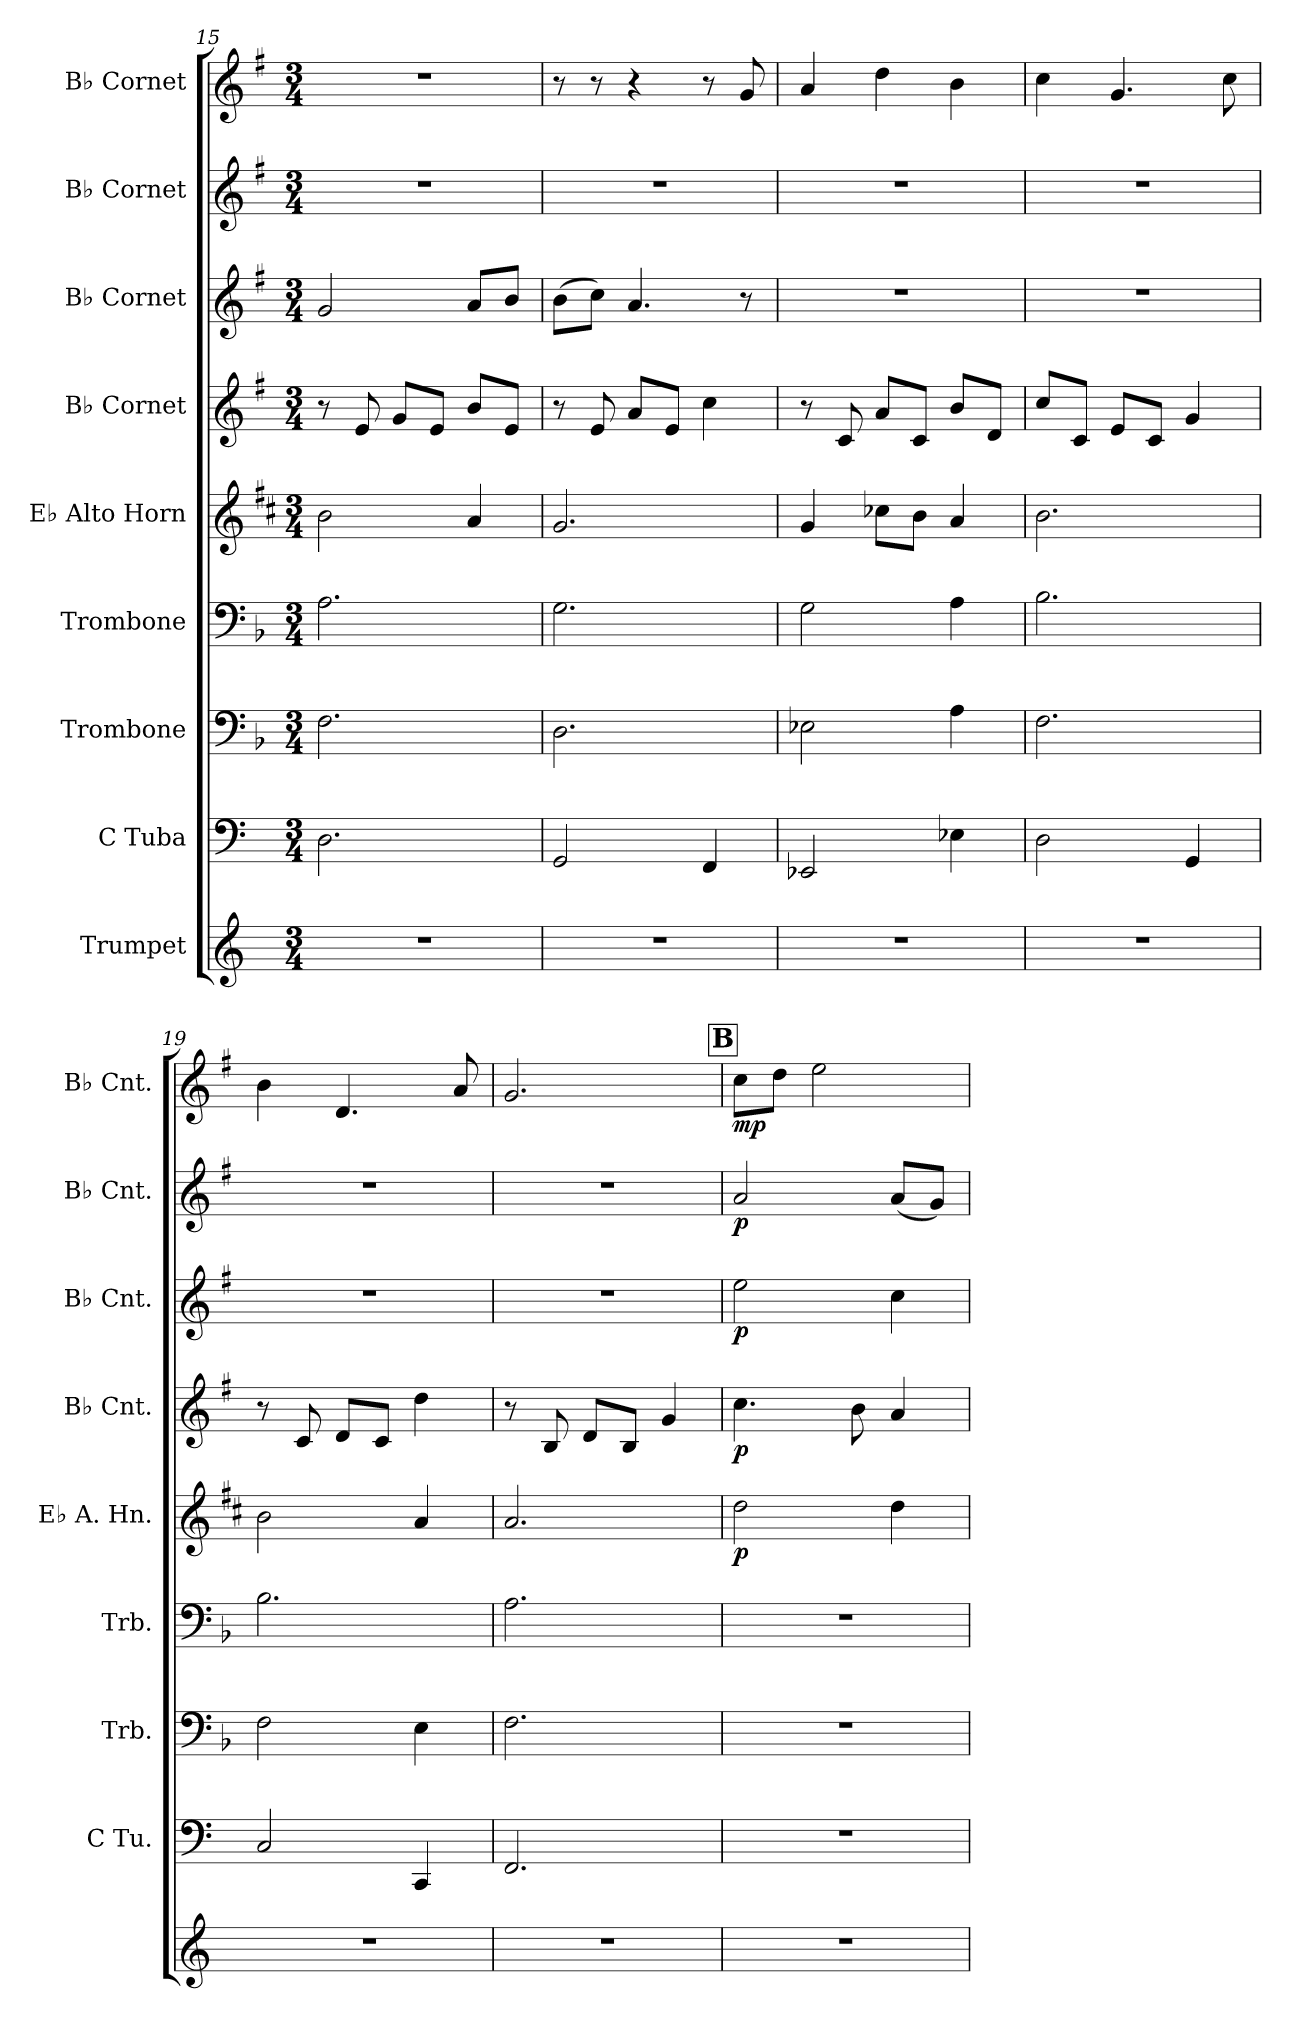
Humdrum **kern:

**kern	**kern	**kern	**kern	**kern	**dynam	**kern	**dynam	**kern	**dynam	**kern	**dynam	**kern	**dynam
*part9	*part8	*part7	*part6	*part5	*part5	*part4	*part4	*part3	*part3	*part2	*part2	*part1	*part1
*staff9	*staff8	*staff7	*staff6	*staff5	*staff5	*staff4	*staff4	*staff3	*staff3	*staff2	*staff2	*staff1	*staff1
*I"Trumpet	*I"C Tuba	*I"Trombone	*I"Trombone	*I"E♭ Alto Horn	*	*I"B♭ Cornet	*	*I"B♭ Cornet	*	*I"B♭ Cornet	*	*I"B♭ Cornet	*
*	*I'C Tu.	*I'Trb.	*I'Trb.	*I'E♭ A. Hn.	*	*I'B♭ Cnt.	*	*I'B♭ Cnt.	*	*I'B♭ Cnt.	*	*I'B♭ Cnt.	*
*clefG2	*clefF4	*clefF4	*clefF4	*clefG2	*	*clefG2	*	*clefG2	*	*clefG2	*	*clefG2	*
*ITrd1c2	*	*	*	*ITrd5c9	*	*ITrd1c2	*	*ITrd1c2	*	*ITrd1c2	*	*ITrd1c2	*
*k[b-e-]	*k[]	*k[b-]	*k[b-]	*k[b-]	*	*k[b-]	*	*k[b-]	*	*k[b-]	*	*k[b-]	*
*B-:	*C:	*F:	*F:	*F:	*	*F:	*	*F:	*	*F:	*	*F:	*
*M3/4	*M3/4	*M3/4	*M3/4	*M3/4	*	*M3/4	*	*M3/4	*	*M3/4	*	*M3/4	*
=15	=15	=15	=15	=15	=15	=15	=15	=15	=15	=15	=15	=15	=15
2.r	2.D\	2.F\	2.A\	2d\	.	8r	.	2f/	.	2.r	.	2.r	.
.	.	.	.	.	.	8d/	.	.	.	.	.	.	.
.	.	.	.	.	.	8f/L	.	.	.	.	.	.	.
.	.	.	.	.	.	8d/J	.	.	.	.	.	.	.
.	.	.	.	4c/	.	8a/L	.	8g/L	.	.	.	.	.
.	.	.	.	.	.	8d/J	.	8a/J	.	.	.	.	.
=16	=16	=16	=16	=16	=16	=16	=16	=16	=16	=16	=16	=16	=16
2.r	2GG/	2.D\	2.G\	2.B-/	.	8r	.	(8a\L	.	2.r	.	8r	.
.	.	.	.	.	.	8d/	.	8b-\J)	.	.	.	8r	.
.	.	.	.	.	.	8g/L	.	4.g/	.	.	.	4r	.
.	.	.	.	.	.	8d/J	.	.	.	.	.	.	.
.	4FF/	.	.	.	.	4b-\	.	.	.	.	.	8r	.
.	.	.	.	.	.	.	.	8r	.	.	.	8f/	.
=17	=17	=17	=17	=17	=17	=17	=17	=17	=17	=17	=17	=17	=17
2.r	2EE-X/	2E-X\	2G\	4B-/	.	8r	.	2.r	.	2.r	.	4g/	.
.	.	.	.	.	.	8B-/	.	.	.	.	.	.	.
.	.	.	.	8e--X\L	.	8g/L	.	.	.	.	.	4cc\	.
.	.	.	.	8d\J	.	8B-/J	.	.	.	.	.	.	.
.	4E-X\	4A\	4A\	4c/	.	8a/L	.	.	.	.	.	4a\	.
.	.	.	.	.	.	8c/J	.	.	.	.	.	.	.
=18	=18	=18	=18	=18	=18	=18	=18	=18	=18	=18	=18	=18	=18
2.r	2D\	2.F\	2.B-\	2.d\	.	8b-/L	.	2.r	.	2.r	.	4b-\	.
.	.	.	.	.	.	8B-/J	.	.	.	.	.	.	.
.	.	.	.	.	.	8d/L	.	.	.	.	.	4.f/	.
.	.	.	.	.	.	8B-/J	.	.	.	.	.	.	.
.	4GG/	.	.	.	.	4f/	.	.	.	.	.	.	.
.	.	.	.	.	.	.	.	.	.	.	.	8b-\	.
=19	=19	=19	=19	=19	=19	=19	=19	=19	=19	=19	=19	=19	=19
2.r	2C/	2F\	2.B-\	2d\	.	8r	.	2.r	.	2.r	.	4a\	.
.	.	.	.	.	.	8B-/	.	.	.	.	.	.	.
.	.	.	.	.	.	8c/L	.	.	.	.	.	4.c/	.
.	.	.	.	.	.	8B-/J	.	.	.	.	.	.	.
.	4CC/	4E\	.	4c/	.	4cc\	.	.	.	.	.	.	.
.	.	.	.	.	.	.	.	.	.	.	.	8g/	.
!!LO:PB:g=z
=20	=20	=20	=20	=20	=20	=20	=20	=20	=20	=20	=20	=20	=20
2.r	2.FF/	2.F\	2.A\	2.c/	.	8r	.	2.r	.	2.r	.	2.f/	.
.	.	.	.	.	.	8A/	.	.	.	.	.	.	.
.	.	.	.	.	.	8c/L	.	.	.	.	.	.	.
.	.	.	.	.	.	8A/J	.	.	.	.	.	.	.
.	.	.	.	.	.	4f/	.	.	.	.	.	.	.
!!LO:REH:place=s1:a:t=B
=21	=21	=21	=21	=21	=21	=21	=21	=21	=21	=21	=21	=21	=21
!	!	!	!	!	!LO:DY:b	!	!LO:DY:b	!	!LO:DY:b	!	!LO:DY:b	!	!LO:DY:b
2.r	2.r	2.r	2.r	2f\	p	4.b-\	p	2dd\	p	2g/	p	8b-\L	mp
.	.	.	.	.	.	.	.	.	.	.	.	8cc\J	.
.	.	.	.	.	.	.	.	.	.	.	.	2dd\	.
.	.	.	.	.	.	8a\	.	.	.	.	.	.	.
.	.	.	.	4f\	.	4g/	.	4b-\	.	(8g/L	.	.	.
.	.	.	.	.	.	.	.	.	.	8f/J)	.	.	.
=	=	=	=	=	=	=	=	=	=	=	=	=	=
*-	*-	*-	*-	*-	*-	*-	*-	*-	*-	*-	*-	*-	*-
